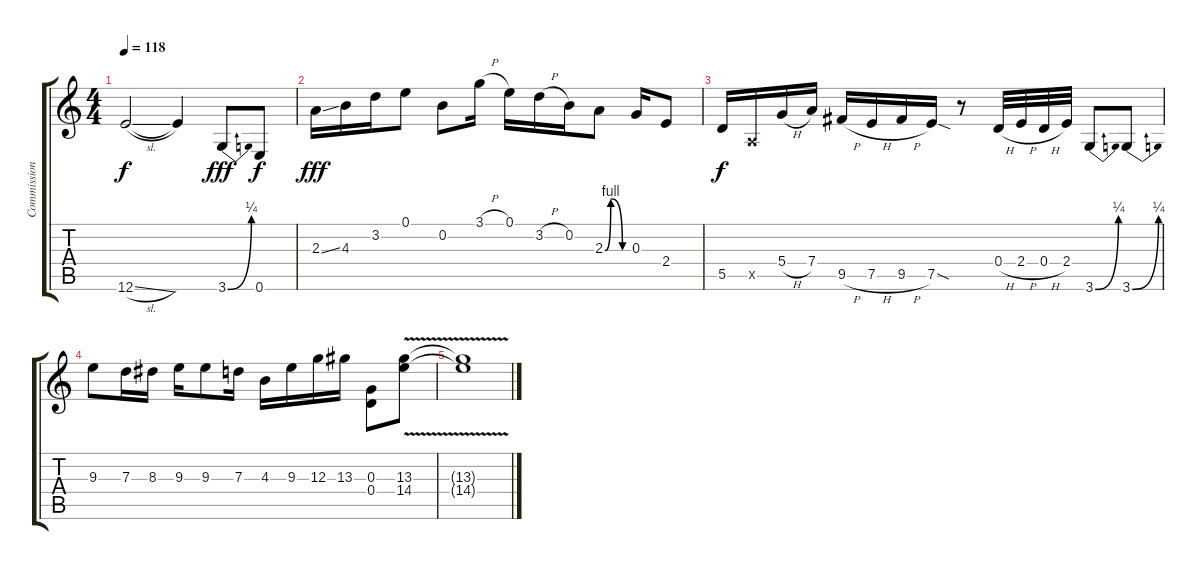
\track ("Commissioner Gordon " "Commission") {instrument overdrivenguitar}
\staff {score tabs}
\tuning (E4 B3 G3 D3 A2 E2) {hide}
\ts (4 4)
\tempo 118
\clef g2
\ks c
12.6{sl}.2{dy f} 12.6{t}.4 3.6{be (bend 0 0 60 1)}.8{dy fff} 0.6.8{dy f} |
2.3{ss}.16{dy fff} 4.3.16 3.2.16 0.1.8 0.2.8 3.1{h}.16 0.1.16 3.2{h}.16 0.2.16 2.3{be (custom 0 0 15 4 45 0 60 0)}.8 0.3.16 2.4.8 |
5.5.16{dy f} 0.5{x}.16 5.4{h}.16 7.4.16 9.5{h}.16 7.5{h}.16 9.5{h}.16 7.5{sod}.16 r.8 0.4{h}.32 2.4{h}.32 0.4{h}.32 2.4.32 3.6{be (bend 0 0 60 1)}.8 3.6{be (bend 0 0 60 1)}.8 |
9.3.8 7.3.16 8.3.16 9.3.16 9.3.8 7.3.16 4.3.16 9.3.16 12.3.16 13.3.16 (0.3 0.4).8 (13.3{v} 14.4{v}).8{volume 4} |
(13.3{t} 14.4{t}).1
